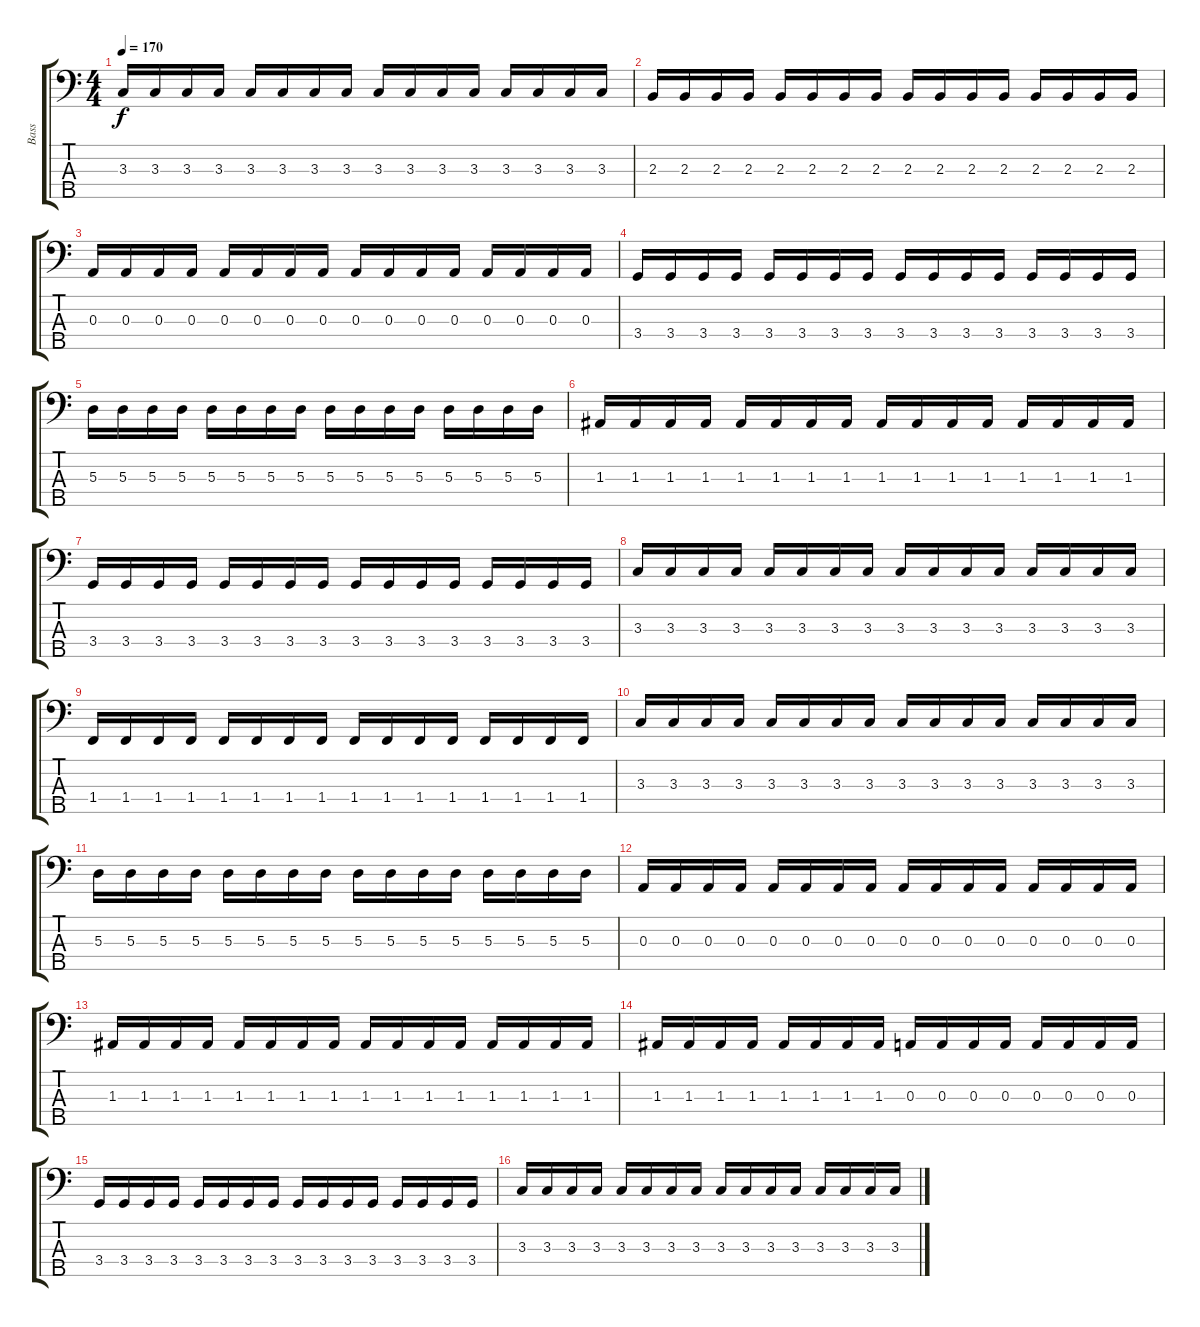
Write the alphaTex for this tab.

\track ("Bass" "Bass") {instrument fretlessbass}
\staff {score tabs}
\tuning (G2 D2 A1 E1 B0) {hide}
\ts (4 4)
\tempo 170
\clef f4
\ks c
3.3.16{dy f} 3.3.16 3.3.16 3.3.16 3.3.16 3.3.16 3.3.16 3.3.16 3.3.16 3.3.16 3.3.16 3.3.16 3.3.16 3.3.16 3.3.16 3.3.16 |
2.3.16 2.3.16 2.3.16 2.3.16 2.3.16 2.3.16 2.3.16 2.3.16 2.3.16 2.3.16 2.3.16 2.3.16 2.3.16 2.3.16 2.3.16 2.3.16 |
0.3.16 0.3.16 0.3.16 0.3.16 0.3.16 0.3.16 0.3.16 0.3.16 0.3.16 0.3.16 0.3.16 0.3.16 0.3.16 0.3.16 0.3.16 0.3.16 |
3.4.16 3.4.16 3.4.16 3.4.16 3.4.16 3.4.16 3.4.16 3.4.16 3.4.16 3.4.16 3.4.16 3.4.16 3.4.16 3.4.16 3.4.16 3.4.16 |
5.3.16 5.3.16 5.3.16 5.3.16 5.3.16 5.3.16 5.3.16 5.3.16 5.3.16 5.3.16 5.3.16 5.3.16 5.3.16 5.3.16 5.3.16 5.3.16 |
1.3.16 1.3.16 1.3.16 1.3.16 1.3.16 1.3.16 1.3.16 1.3.16 1.3.16 1.3.16 1.3.16 1.3.16 1.3.16 1.3.16 1.3.16 1.3.16 |
3.4.16 3.4.16 3.4.16 3.4.16 3.4.16 3.4.16 3.4.16 3.4.16 3.4.16 3.4.16 3.4.16 3.4.16 3.4.16 3.4.16 3.4.16 3.4.16 |
3.3.16 3.3.16 3.3.16 3.3.16 3.3.16 3.3.16 3.3.16 3.3.16 3.3.16 3.3.16 3.3.16 3.3.16 3.3.16 3.3.16 3.3.16 3.3.16 |
1.4.16 1.4.16 1.4.16 1.4.16 1.4.16 1.4.16 1.4.16 1.4.16 1.4.16 1.4.16 1.4.16 1.4.16 1.4.16 1.4.16 1.4.16 1.4.16 |
3.3.16 3.3.16 3.3.16 3.3.16 3.3.16 3.3.16 3.3.16 3.3.16 3.3.16 3.3.16 3.3.16 3.3.16 3.3.16 3.3.16 3.3.16 3.3.16 |
5.3.16 5.3.16 5.3.16 5.3.16 5.3.16 5.3.16 5.3.16 5.3.16 5.3.16 5.3.16 5.3.16 5.3.16 5.3.16 5.3.16 5.3.16 5.3.16 |
0.3.16 0.3.16 0.3.16 0.3.16 0.3.16 0.3.16 0.3.16 0.3.16 0.3.16 0.3.16 0.3.16 0.3.16 0.3.16 0.3.16 0.3.16 0.3.16 |
1.3.16 1.3.16 1.3.16 1.3.16 1.3.16 1.3.16 1.3.16 1.3.16 1.3.16 1.3.16 1.3.16 1.3.16 1.3.16 1.3.16 1.3.16 1.3.16 |
1.3.16 1.3.16 1.3.16 1.3.16 1.3.16 1.3.16 1.3.16 1.3.16 0.3.16 0.3.16 0.3.16 0.3.16 0.3.16 0.3.16 0.3.16 0.3.16 |
3.4.16 3.4.16 3.4.16 3.4.16 3.4.16 3.4.16 3.4.16 3.4.16 3.4.16 3.4.16 3.4.16 3.4.16 3.4.16 3.4.16 3.4.16 3.4.16 |
3.3.16 3.3.16 3.3.16 3.3.16 3.3.16 3.3.16 3.3.16 3.3.16 3.3.16 3.3.16 3.3.16 3.3.16 3.3.16 3.3.16 3.3.16 3.3.16
